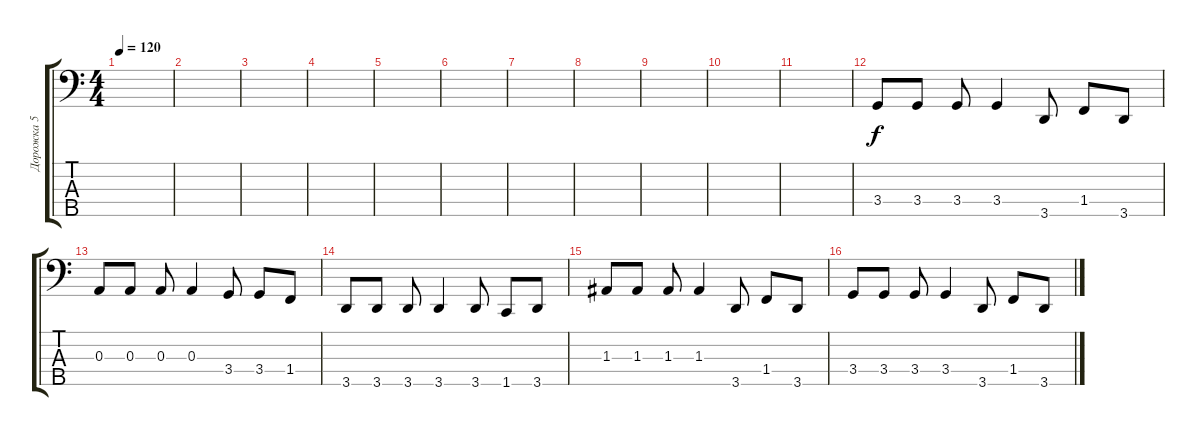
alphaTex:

\track ("Дорожка 5" "Дорожка 5") {instrument electricbassfinger}
\staff {score tabs}
\tuning (G2 D2 A1 E1 B0) {hide}
\ts (4 4)
\tempo 120
\clef f4
\ks c
|
|
|
|
|
|
|
|
|
|
|
3.4.8 3.4.8 3.4.8 3.4.4 3.5.8 1.4.8 3.5.8 |
0.3.8 0.3.8 0.3.8 0.3.4 3.4.8 3.4.8 1.4.8 |
3.5.8 3.5.8 3.5.8 3.5.4 3.5.8 1.5.8 3.5.8 |
1.3.8 1.3.8 1.3.8 1.3.4 3.5.8 1.4.8 3.5.8 |
3.4.8 3.4.8 3.4.8 3.4.4 3.5.8 1.4.8 3.5.8
